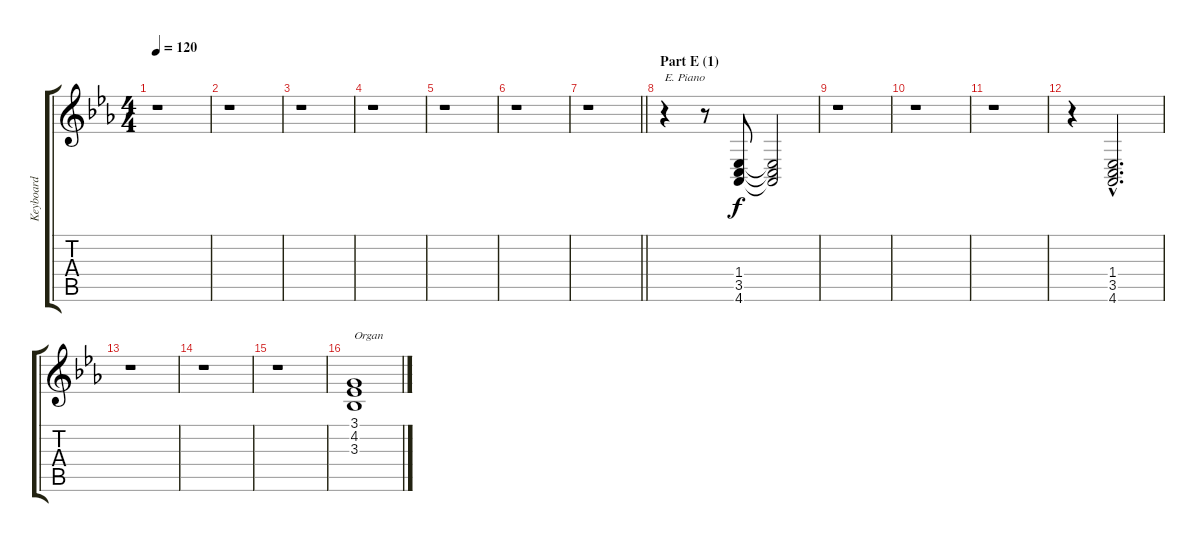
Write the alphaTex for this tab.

\track ("Keyboard" "Keyboard") {instrument rockorgan}
\staff {score tabs}
\tuning (E4 B3 G3 D3 A2 E2) {hide}
\ts (4 4)
\tempo 120
\clef g2
\ks eb
r.1{dy f} |
r.1 |
r.1 |
r.1 |
r.1 |
r.1 |
\barLineRight lightlight
r.1 |
\section ("" "Part E (1)")
r.4{txt "E. Piano" instrument electricgrandpiano} r.8 (1.4 3.5 4.6).8 (1.4{t} 3.5{t} 4.6{t}).2 |
r.1 |
r.1 |
r.1 |
r.4 (1.4{hac} 3.5{hac} 4.6{hac}).2{d} |
r.1 |
r.1 |
r.1 |
(3.1 4.2 3.3).1{txt "Organ" instrument rockorgan}
